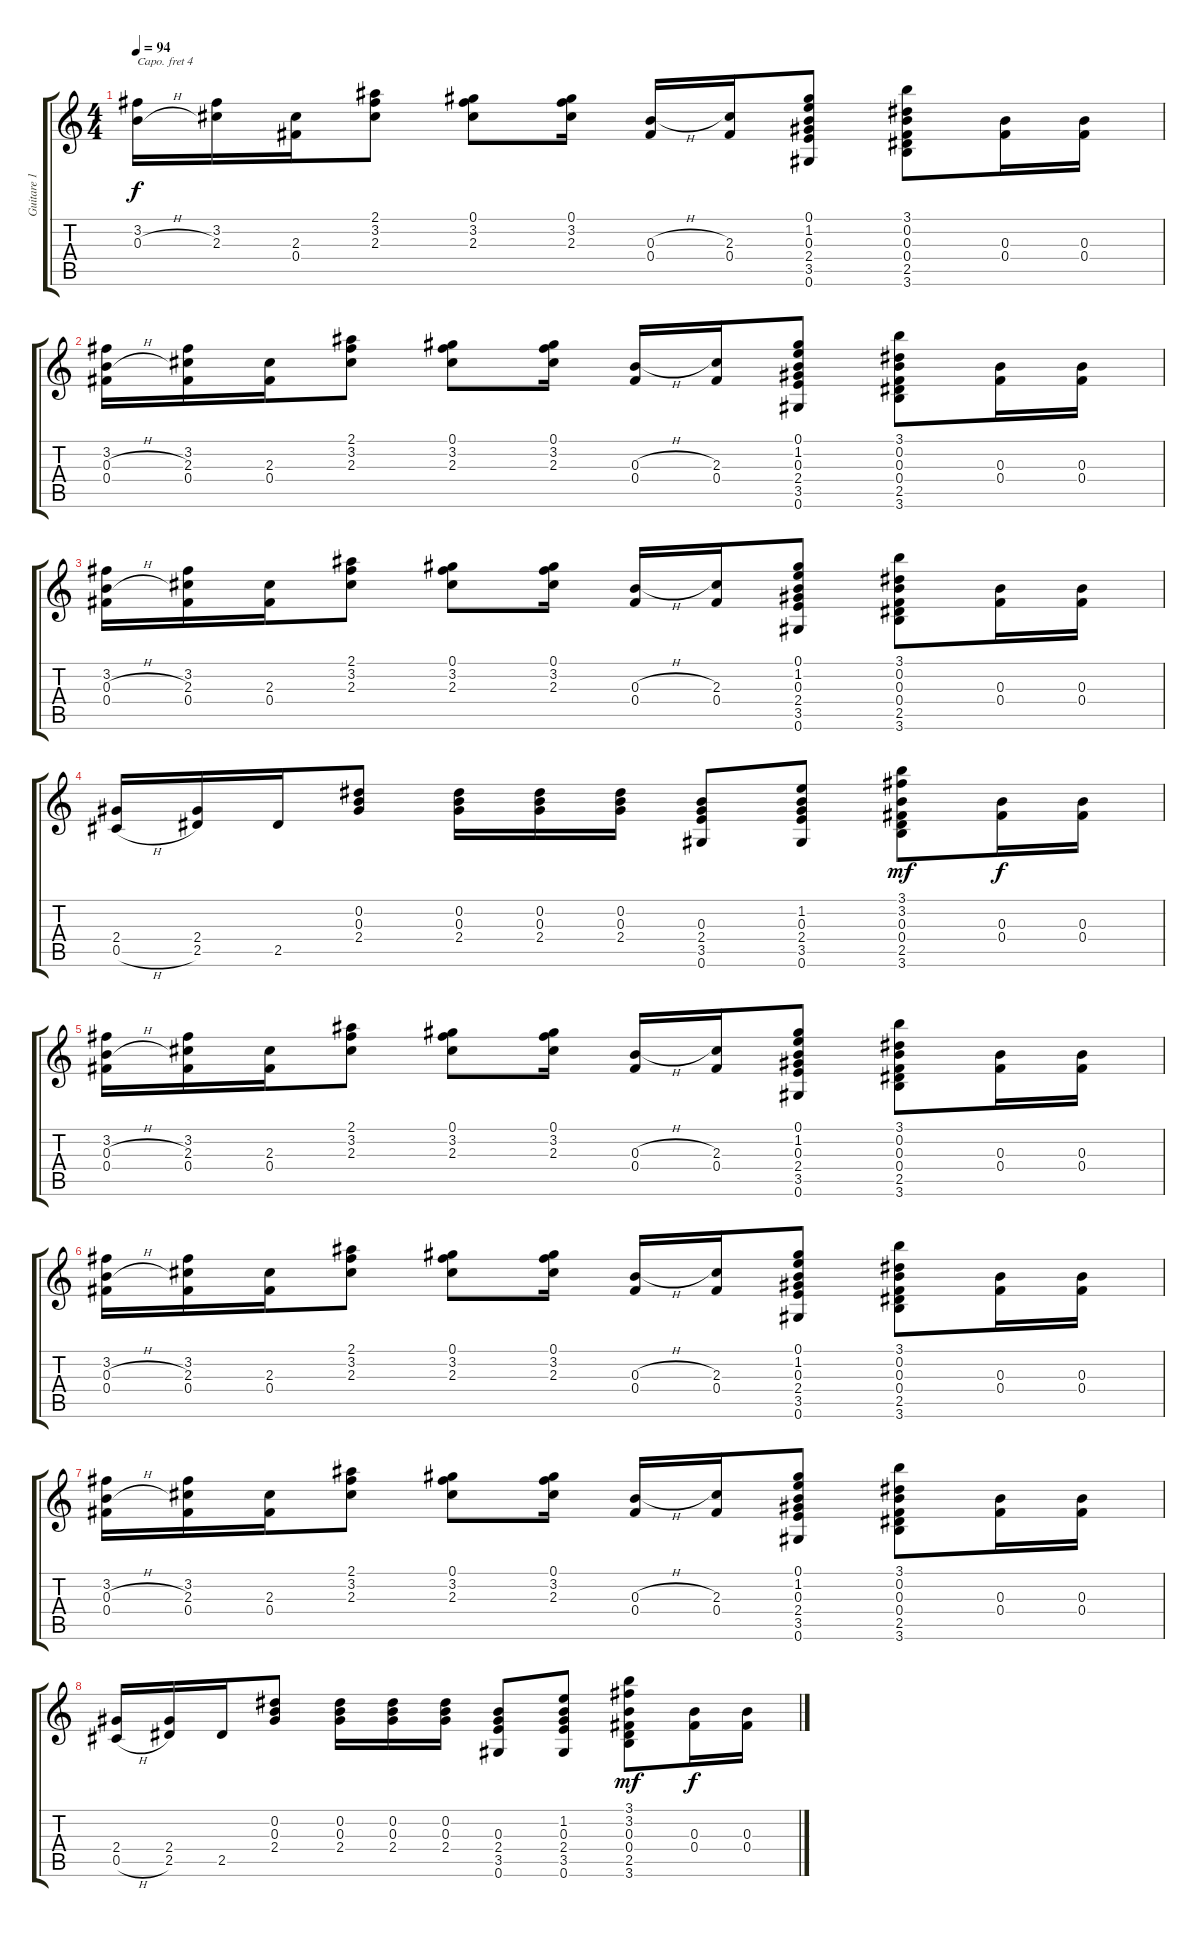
\track ("Guitare 1" "Guitare 1") {instrument acousticguitarnylon}
\staff {score tabs}
\capo 4
\tuning (E4 B3 G3 D3 A2 E2) {hide}
\ts (4 4)
\tempo 94
\clef g2
\ks c
(3.2 0.3{h}).16{dy f volume 12 instrument acousticguitarnylon} (3.2 2.3).16 (2.3 0.4).16 (2.1 3.2 2.3).8 (0.1 3.2 2.3).8 (0.1 3.2 2.3).16 (0.3{h} 0.4).16 (2.3 0.4).16 (0.1 1.2 0.3 2.4 3.5 0.6).8 (3.1 0.2 0.3 0.4 2.5 3.6).8 (0.3 0.4).16 (0.3 0.4).16 |
(3.2 0.3{h} 0.4).16 (3.2 2.3 0.4).16 (2.3 0.4).16 (2.1 3.2 2.3).8 (0.1 3.2 2.3).8 (0.1 3.2 2.3).16 (0.3{h} 0.4).16 (2.3 0.4).16 (0.1 1.2 0.3 2.4 3.5 0.6).8 (3.1 0.2 0.3 0.4 2.5 3.6).8 (0.3 0.4).16 (0.3 0.4).16 |
(3.2 0.3{h} 0.4).16 (3.2 2.3 0.4).16 (2.3 0.4).16 (2.1 3.2 2.3).8 (0.1 3.2 2.3).8 (0.1 3.2 2.3).16 (0.3{h} 0.4).16 (2.3 0.4).16 (0.1 1.2 0.3 2.4 3.5 0.6).8 (3.1 0.2 0.3 0.4 2.5 3.6).8 (0.3 0.4).16 (0.3 0.4).16 |
(2.4 0.5{h}).16 (2.4 2.5).16 2.5.16 (0.2 0.3 2.4).8 (0.2 0.3 2.4).16 (0.2 0.3 2.4).16 (0.2 0.3 2.4).16 (0.3 2.4 3.5 0.6).8 (1.2 0.3 2.4 3.5 0.6).8 (3.1 3.2 0.3 0.4 2.5 3.6).8{dy mf} (0.3 0.4).16{dy f} (0.3 0.4).16 |
(3.2 0.3{h} 0.4).16{volume 8} (3.2 2.3 0.4).16 (2.3 0.4).16 (2.1 3.2 2.3).8 (0.1 3.2 2.3).8 (0.1 3.2 2.3).16 (0.3{h} 0.4).16 (2.3 0.4).16 (0.1 1.2 0.3 2.4 3.5 0.6).8 (3.1 0.2 0.3 0.4 2.5 3.6).8 (0.3 0.4).16 (0.3 0.4).16 |
(3.2 0.3{h} 0.4).16 (3.2 2.3 0.4).16 (2.3 0.4).16 (2.1 3.2 2.3).8 (0.1 3.2 2.3).8 (0.1 3.2 2.3).16 (0.3{h} 0.4).16 (2.3 0.4).16 (0.1 1.2 0.3 2.4 3.5 0.6).8 (3.1 0.2 0.3 0.4 2.5 3.6).8 (0.3 0.4).16 (0.3 0.4).16 |
(3.2 0.3{h} 0.4).16 (3.2 2.3 0.4).16 (2.3 0.4).16 (2.1 3.2 2.3).8 (0.1 3.2 2.3).8 (0.1 3.2 2.3).16 (0.3{h} 0.4).16 (2.3 0.4).16 (0.1 1.2 0.3 2.4 3.5 0.6).8 (3.1 0.2 0.3 0.4 2.5 3.6).8 (0.3 0.4).16 (0.3 0.4).16 |
(2.4 0.5{h}).16 (2.4 2.5).16 2.5.16 (0.2 0.3 2.4).8 (0.2 0.3 2.4).16 (0.2 0.3 2.4).16 (0.2 0.3 2.4).16 (0.3 2.4 3.5 0.6).8 (1.2 0.3 2.4 3.5 0.6).8 (3.1 3.2 0.3 0.4 2.5 3.6).8{dy mf} (0.3 0.4).16{dy f volume 0} (0.3 0.4).16
